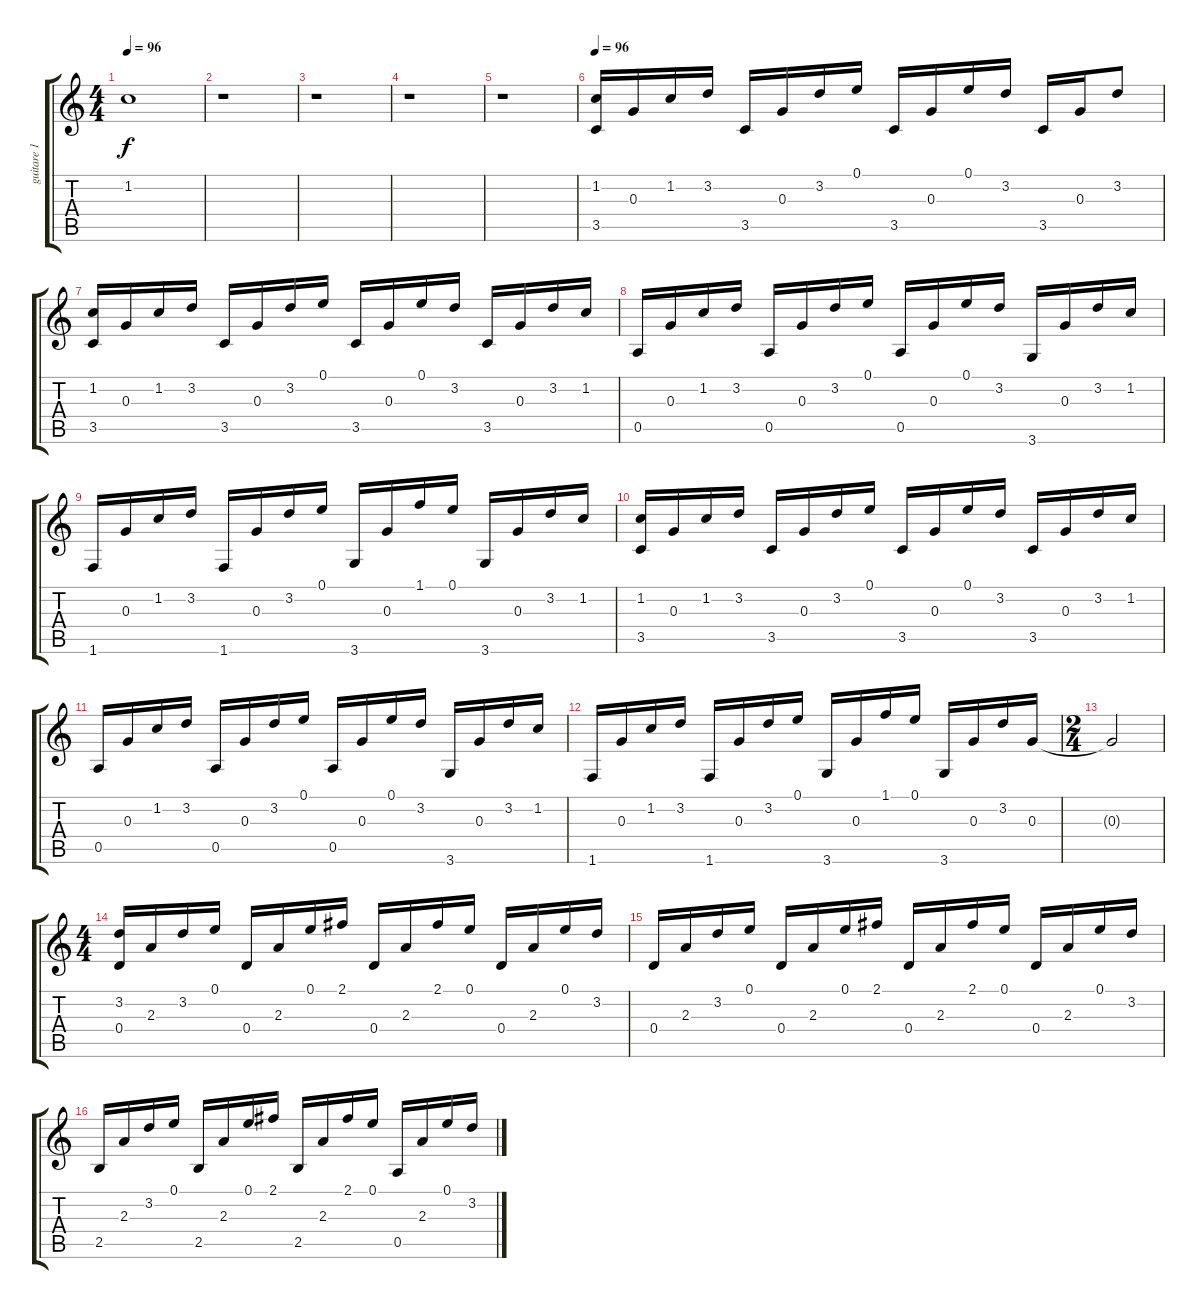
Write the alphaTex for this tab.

\track ("guitare 1" "guitare 1") {instrument acousticguitarnylon}
\staff {score tabs}
\tuning (E4 B3 G3 D3 A2 E2) {hide}
\ts (4 4)
\tempo 96
\clef g2
\ks c
1.2{t}.1{dy f} |
r.1 |
r.1 |
r.1 |
r.1 |
\tempo 96
(1.2 3.5).16 0.3.16 1.2.16 3.2.16 3.5.16 0.3.16 3.2.16 0.1.16 3.5.16 0.3.16 0.1.16 3.2.16 3.5.16 0.3.16 3.2.8 |
(1.2 3.5).16 0.3.16 1.2.16 3.2.16 3.5.16 0.3.16 3.2.16 0.1.16 3.5.16 0.3.16 0.1.16 3.2.16 3.5.16 0.3.16 3.2.16 1.2.16 |
0.5.16 0.3.16 1.2.16 3.2.16 0.5.16 0.3.16 3.2.16 0.1.16 0.5.16 0.3.16 0.1.16 3.2.16 3.6.16 0.3.16 3.2.16 1.2.16 |
1.6.16 0.3.16 1.2.16 3.2.16 1.6.16 0.3.16 3.2.16 0.1.16 3.6.16 0.3.16 1.1.16 0.1.16 3.6.16 0.3.16 3.2.16 1.2.16 |
(1.2 3.5).16 0.3.16 1.2.16 3.2.16 3.5.16 0.3.16 3.2.16 0.1.16 3.5.16 0.3.16 0.1.16 3.2.16 3.5.16 0.3.16 3.2.16 1.2.16 |
0.5.16 0.3.16 1.2.16 3.2.16 0.5.16 0.3.16 3.2.16 0.1.16 0.5.16 0.3.16 0.1.16 3.2.16 3.6.16 0.3.16 3.2.16 1.2.16 |
1.6.16 0.3.16 1.2.16 3.2.16 1.6.16 0.3.16 3.2.16 0.1.16 3.6.16 0.3.16 1.1.16 0.1.16 3.6.16 0.3.16 3.2.16 0.3.16 |
\ts (2 4)
0.3{t}.2 |
\ts (4 4)
(3.2 0.4).16 2.3.16 3.2.16 0.1.16 0.4.16 2.3.16 0.1.16 2.1.16 0.4.16 2.3.16 2.1.16 0.1.16 0.4.16 2.3.16 0.1.16 3.2.16 |
0.4.16 2.3.16 3.2.16 0.1.16 0.4.16 2.3.16 0.1.16 2.1.16 0.4.16 2.3.16 2.1.16 0.1.16 0.4.16 2.3.16 0.1.16 3.2.16 |
2.5.16 2.3.16 3.2.16 0.1.16 2.5.16 2.3.16 0.1.16 2.1.16 2.5.16 2.3.16 2.1.16 0.1.16 0.5.16 2.3.16 0.1.16 3.2.16
